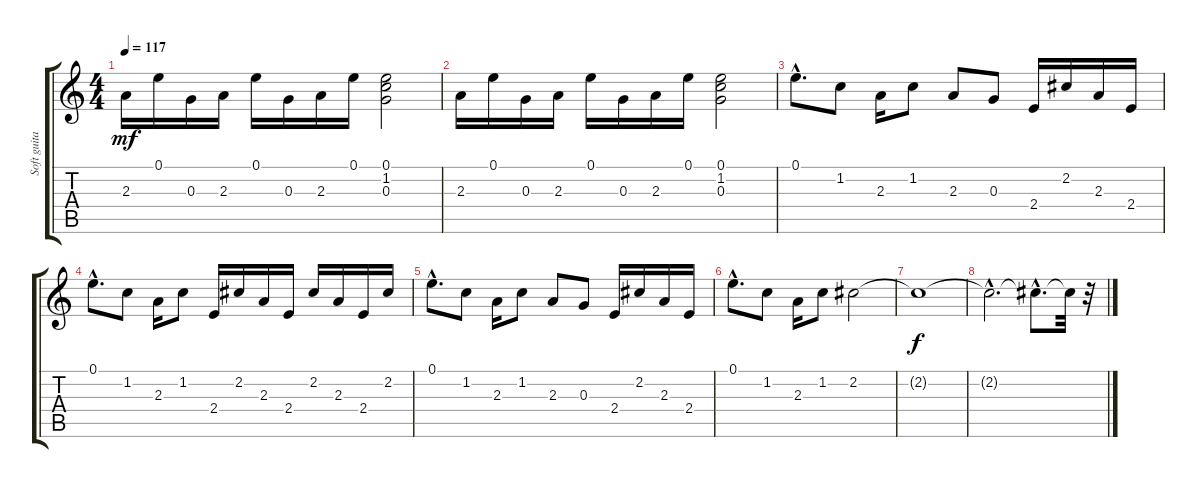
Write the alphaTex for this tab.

\track ("Soft guitare (Droite)" "Soft guita") {instrument electricguitarmuted}
\staff {score tabs}
\tuning (E4 B3 G3 D3 A2 E2) {hide}
\ts (4 4)
\tempo 117
\clef g2
\ks c
2.3.16{dy mf} 0.1.16 0.3.16 2.3.16 0.1.16 0.3.16 2.3.16 0.1.16 (0.1 1.2 0.3).2 |
2.3.16 0.1.16 0.3.16 2.3.16 0.1.16 0.3.16 2.3.16 0.1.16 (0.1 1.2 0.3).2 |
0.1{hac}.8{d} 1.2.8 2.3.16 1.2.8 2.3.8 0.3.8 2.4.16 2.2.16 2.3.16 2.4.16 |
0.1{hac}.8{d} 1.2.8 2.3.16 1.2.8 2.4.16 2.2.16 2.3.16 2.4.16 2.2.16 2.3.16 2.4.16 2.2.16 |
0.1{hac}.8{d} 1.2.8 2.3.16 1.2.8 2.3.8 0.3.8 2.4.16 2.2.16 2.3.16 2.4.16 |
0.1{hac}.8{d} 1.2.8 2.3.16 1.2.8 2.2.2 |
2.2{t}.1{dy f} |
2.2{hac t}.2{d} 2.2{hac t}.8{d} 2.2{t}.32 r.32
